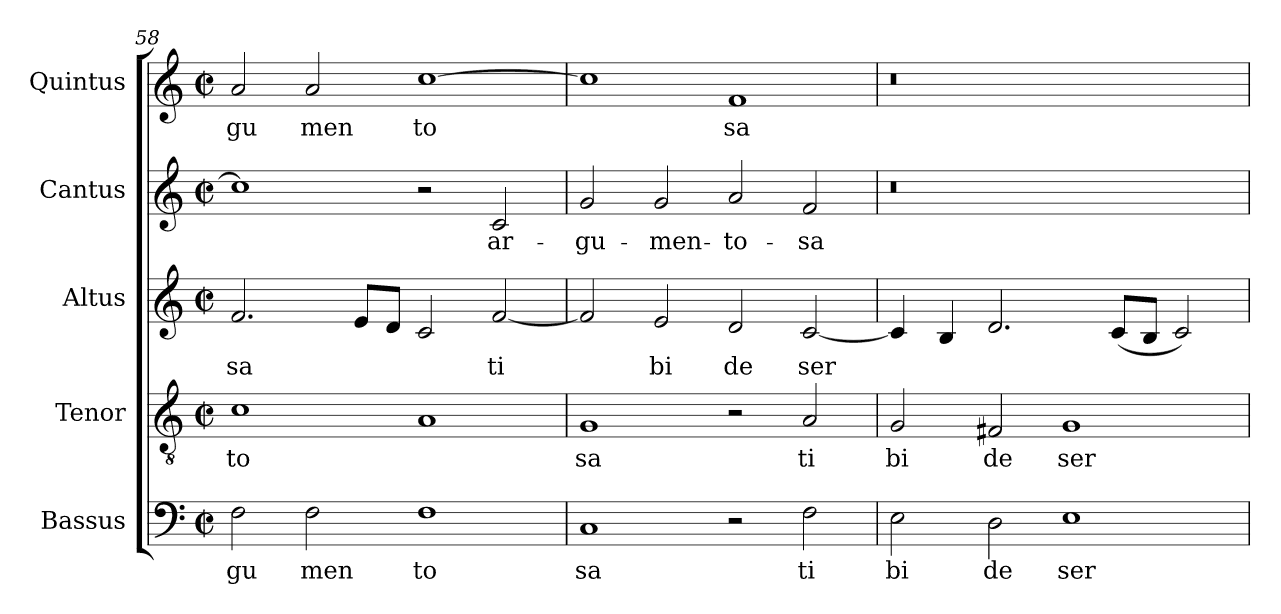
**kern	**text	**kern	**text	**kern	**text	**kern	**text	**kern	**text
*part5	*part5	*part4	*part4	*part3	*part3	*part2	*part2	*part1	*part1
*staff5	*staff5	*staff4	*staff4	*staff3	*staff3	*staff2	*staff2	*staff1	*staff1
*I"Bassus	*	*I"Tenor	*	*I"Altus	*	*I"Cantus	*	*I"Quintus	*
*clefF4	*	*clefGv2	*	*clefG2	*	*clefG2	*	*clefG2	*
*	*	*	*	*	*	*k[]	*	*	*
*	*	*	*	*	*	*C:	*	*	*
*M2/2	*	*M2/2	*	*M2/2	*	*M2/2	*	*M2/2	*
*met(c|)	*	*met(c|)	*	*met(c|)	*	*met(c|)	*	*met(c|)	*
=58	=58	=58	=58	=58	=58	=58	=58	=58	=58
!	!LO:LY:b:cj	!	!LO:LY:b:cj	!	!LO:LY:b:cj	!	!	!	!LO:LY:b:cj
2F\	gu	1c	to	2.f/	sa	1cc]	.	2a/	gu
!	!LO:LY:b:cj	!	!	!	!	!	!	!	!LO:LY:b:cj
2F\	men	.	.	.	.	.	.	2a/	men
.	.	.	.	8e/L	.	.	.	.	.
.	.	.	.	8d/J	.	.	.	.	.
!	!LO:LY:b:cj	!	!	!	!	!	!	!	!LO:LY:b:cj
1F	to	1A	.	2c/	.	2r	.	[>1cc	to
!	!	!	!	!	!LO:LY:b:cj	!	!LO:LY:b:cj	!	!
.	.	.	.	[<2f/	ti	2c/	ar-	.	.
=59	=59	=59	=59	=59	=59	=59	=59	=59	=59
!	!LO:LY:b:cj	!	!LO:LY:b:cj	!	!	!	!LO:LY:b:cj	!	!
1C	sa	1G	sa	2f/]	.	2g/	-gu-	1cc]	.
!	!	!	!	!	!LO:LY:b:cj	!	!LO:LY:b:cj	!	!
.	.	.	.	2e/	bi	2g/	-men-	.	.
!	!	!	!	!	!LO:LY:b:cj	!	!LO:LY:b:cj	!	!LO:LY:b:cj
2r	.	2r	.	2d/	de	2a/	-to-	1f	sa
!	!LO:LY:b:cj	!	!LO:LY:b:cj	!	!LO:LY:b	!	!LO:LY:b:cj	!	!
2F\	ti	2A/	ti	[<2c/	ser	2f/	-sa	.	.
=60	=60	=60	=60	=60	=60	=60	=60	=60	=60
!	!LO:LY:b:cj	!	!LO:LY:b:cj	!	!	!	!	!	!
2E\	bi	2G/	bi	4c/]	.	0r	.	0r	.
.	.	.	.	4B/	.	.	.	.	.
!	!LO:LY:b:cj	!	!LO:LY:b:cj	!	!	!	!	!	!
2D\	de	2F#X/	de	2.d/	.	.	.	.	.
!	!LO:LY:b:cj	!	!LO:LY:b:cj	!	!	!	!	!	!
1E	ser	1G	ser	.	.	.	.	.	.
.	.	.	.	(<8c/L	.	.	.	.	.
.	.	.	.	8B/J	.	.	.	.	.
.	.	.	.	2c/)	.	.	.	.	.
=	=	=	=	=	=	=	=	=	=
*-	*-	*-	*-	*-	*-	*-	*-	*-	*-
